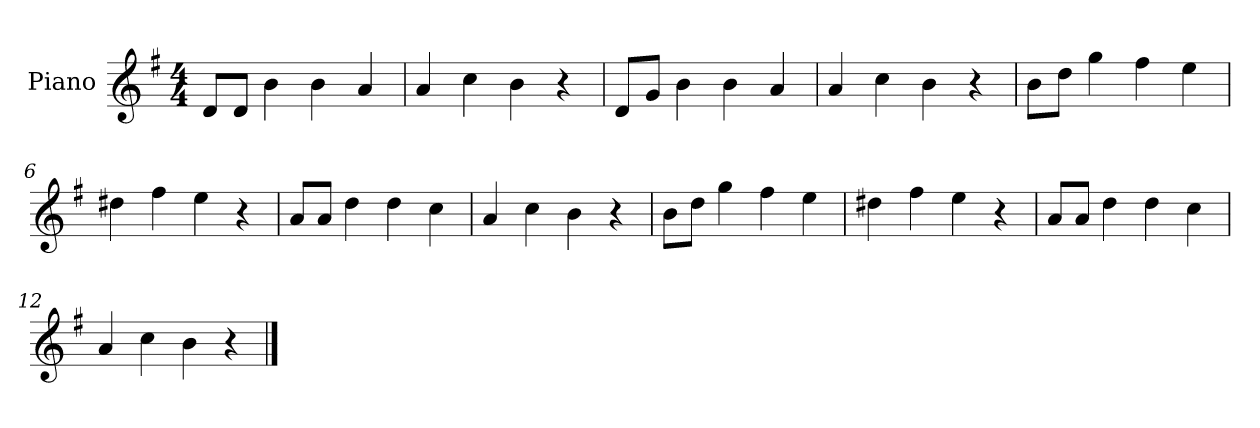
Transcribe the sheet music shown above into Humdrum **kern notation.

**kern
*part1
*staff1
*I"Piano
*I'P-no
*clefG2
*k[f#]
*M4/4
*MM90
=1
8d/L
8d/J
4b\
4b\
4a/
=2
4a/
4cc\
4b\
4r
=3
8d/L
8g/J
4b\
4b\
4a/
=4
4a/
4cc\
4b\
4r
=5
8b\L
8dd\J
4gg\
4ff#\
4ee\
=6
4dd#X\
4ff#\
4ee\
4r
=7
8a/L
8a/J
4dd\
4dd\
4cc\
!!LO:LB:g=z
=8
4a/
4cc\
4b\
4r
=9
8b\L
8dd\J
4gg\
4ff#\
4ee\
=10
4dd#X\
4ff#\
4ee\
4r
=11
8a/L
8a/J
4dd\
4dd\
4cc\
=12
4a/
4cc\
4b\
4r
==
*-
